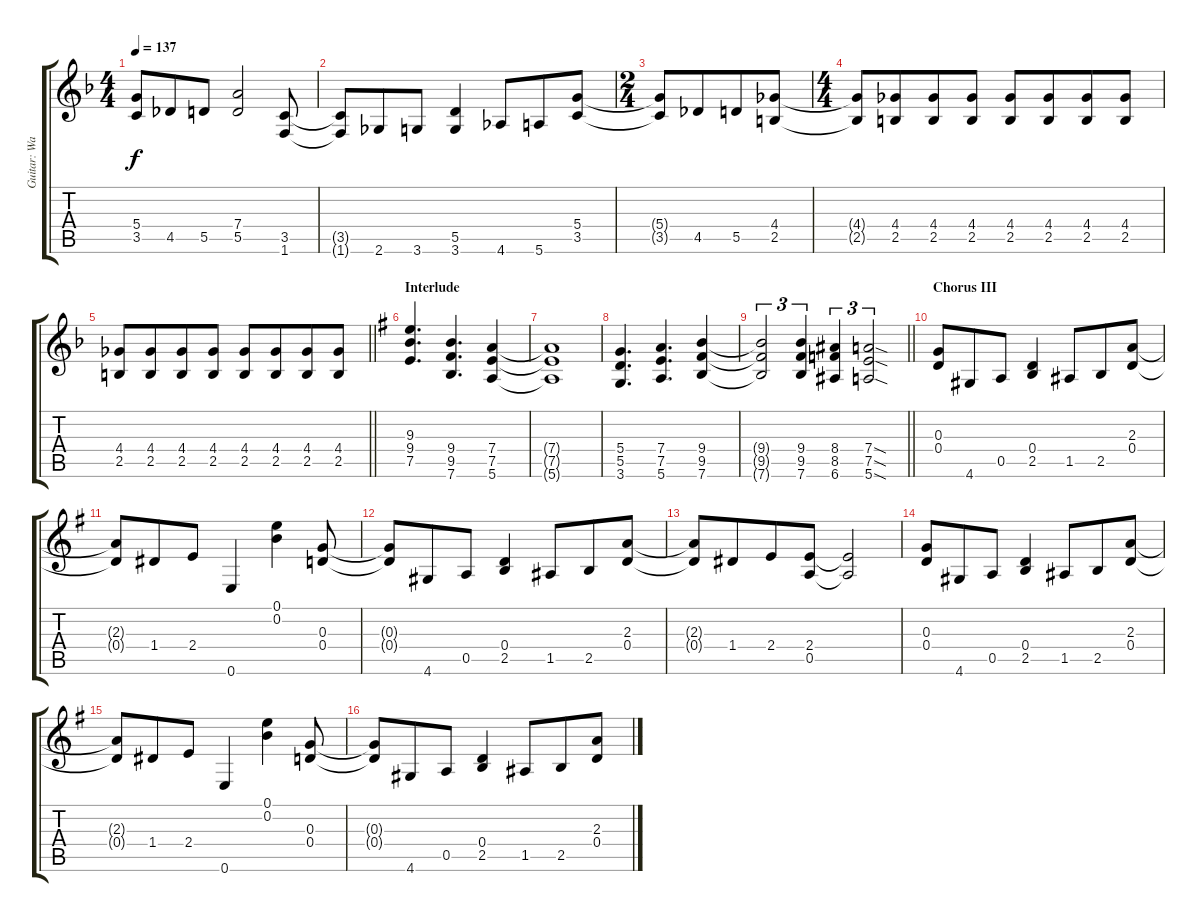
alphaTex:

\track ("Guitar: Warren" "Guitar: Wa") {instrument distortionguitar}
\staff {score tabs}
\tuning (E4 B3 G3 D3 A2 E2) {hide}
\ts (4 4)
\tempo 137
\clef g2
\ks f
(5.4{t} 3.5{t}).8{dy f} 4.5.8{beam merge} 5.5.8 (7.4 5.5).2 (3.5 1.6).8 |
(3.5{t} 1.6{t}).8 2.6.8{beam merge} 3.6.8 (5.5 3.6).4 4.6.8{beam merge} 5.6.8 (5.4 3.5).8 |
\ts (2 4)
(5.4{t} 3.5{t}).8 4.5.8{beam merge} 5.5.8 (4.4 2.5).8 |
\ts (4 4)
(4.4{t} 2.5{t}).8 (4.4 2.5).8{beam merge} (4.4 2.5).8 (4.4 2.5).8 (4.4 2.5).8 (4.4 2.5).8{beam merge} (4.4 2.5).8 (4.4 2.5).8 |
\barLineRight lightlight
(4.4 2.5).8 (4.4 2.5).8{beam merge} (4.4 2.5).8 (4.4 2.5).8 (4.4 2.5).8 (4.4 2.5).8{beam merge} (4.4 2.5).8 (4.4 2.5).8 |
\section ("" "Interlude")
\ks g
(9.3 9.4 7.5).4{d} (9.4 9.5 7.6).4{d} (7.4 7.5 5.6).4 |
(7.4{t} 7.5{t} 5.6{t}).1 |
(5.4 5.5 3.6).4{d} (7.4 7.5 5.6).4{d} (9.4 9.5 7.6).4 |
\barLineRight lightlight
(9.4{t} 9.5{t} 7.6{t}).2{tu (3 2)} (9.4 9.5 7.6).4{tu (3 2)} (8.4 8.5 6.6).4{tu (3 2)} (7.4{sod} 7.5{sod} 5.6{sod}).2{tu (3 2)} |
\section ("" "Chorus III")
(0.3 0.4).8 4.6.8{beam merge} 0.5.8 (0.4 2.5).4 1.5.8{beam merge} 2.5.8 (2.3 0.4).8 |
(2.3{t} 0.4{t}).8 1.4.8{beam merge} 2.4.8 0.6.4 (0.1 0.2).4 (0.3 0.4).8 |
(0.3{t} 0.4{t}).8 4.6.8{beam merge} 0.5.8 (0.4 2.5).4 1.5.8{beam merge} 2.5.8 (2.3 0.4).8 |
(2.3{t} 0.4{t}).8 1.4.8{beam merge} 2.4.8 (2.4 0.5).8 (2.4{t} 0.5{t}).2 |
(0.3 0.4).8 4.6.8{beam merge} 0.5.8 (0.4 2.5).4 1.5.8{beam merge} 2.5.8 (2.3 0.4).8 |
(2.3{t} 0.4{t}).8 1.4.8{beam merge} 2.4.8 0.6.4 (0.1 0.2).4 (0.3 0.4).8 |
(0.3{t} 0.4{t}).8 4.6.8{beam merge} 0.5.8 (0.4 2.5).4 1.5.8{beam merge} 2.5.8 (2.3 0.4).8
